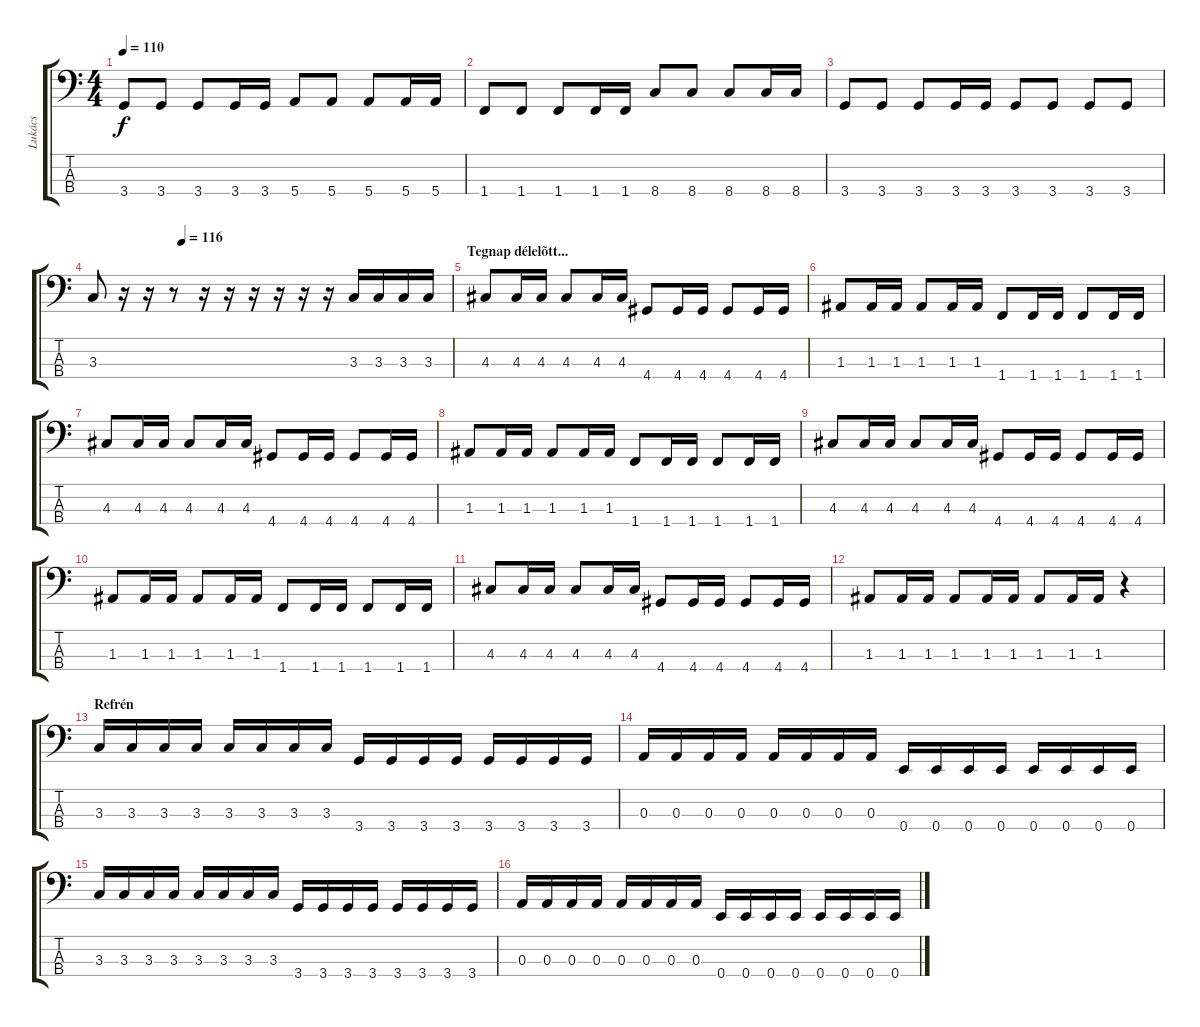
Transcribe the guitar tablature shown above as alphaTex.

\track ("Lukács" "Lukács") {instrument electricbasspick}
\staff {score tabs}
\tuning (G2 D2 A1 E1) {hide}
\ts (4 4)
\tempo 110
\clef f4
\ks c
3.4.8{dy f} 3.4.8 3.4.8 3.4.16 3.4.16 5.4.8 5.4.8 5.4.8 5.4.16 5.4.16 |
1.4.8 1.4.8 1.4.8 1.4.16 1.4.16 8.4.8 8.4.8 8.4.8 8.4.16 8.4.16 |
3.4.8 3.4.8 3.4.8 3.4.16 3.4.16 3.4.8 3.4.8 3.4.8 3.4.8 |
\tempo (116 0.25)
3.3.8 r.16 r.16 r.8 r.16 r.16 r.16 r.16 r.16 r.16 3.3.16 3.3.16 3.3.16 3.3.16 |
\section ("" "Tegnap délelõtt...")
4.3.8 4.3.16 4.3.16 4.3.8 4.3.16 4.3.16 4.4.8 4.4.16 4.4.16 4.4.8 4.4.16 4.4.16 |
1.3.8 1.3.16 1.3.16 1.3.8 1.3.16 1.3.16 1.4.8 1.4.16 1.4.16 1.4.8 1.4.16 1.4.16 |
4.3.8 4.3.16 4.3.16 4.3.8 4.3.16 4.3.16 4.4.8 4.4.16 4.4.16 4.4.8 4.4.16 4.4.16 |
1.3.8 1.3.16 1.3.16 1.3.8 1.3.16 1.3.16 1.4.8 1.4.16 1.4.16 1.4.8 1.4.16 1.4.16 |
4.3.8 4.3.16 4.3.16 4.3.8 4.3.16 4.3.16 4.4.8 4.4.16 4.4.16 4.4.8 4.4.16 4.4.16 |
1.3.8 1.3.16 1.3.16 1.3.8 1.3.16 1.3.16 1.4.8 1.4.16 1.4.16 1.4.8 1.4.16 1.4.16 |
4.3.8 4.3.16 4.3.16 4.3.8 4.3.16 4.3.16 4.4.8 4.4.16 4.4.16 4.4.8 4.4.16 4.4.16 |
1.3.8 1.3.16 1.3.16 1.3.8 1.3.16 1.3.16 1.3.8 1.3.16 1.3.16 r.4 |
\section ("" "Refrén")
3.3.16 3.3.16 3.3.16 3.3.16 3.3.16 3.3.16 3.3.16 3.3.16 3.4.16 3.4.16 3.4.16 3.4.16 3.4.16 3.4.16 3.4.16 3.4.16 |
0.3.16 0.3.16 0.3.16 0.3.16 0.3.16 0.3.16 0.3.16 0.3.16 0.4.16 0.4.16 0.4.16 0.4.16 0.4.16 0.4.16 0.4.16 0.4.16 |
3.3.16 3.3.16 3.3.16 3.3.16 3.3.16 3.3.16 3.3.16 3.3.16 3.4.16 3.4.16 3.4.16 3.4.16 3.4.16 3.4.16 3.4.16 3.4.16 |
0.3.16 0.3.16 0.3.16 0.3.16 0.3.16 0.3.16 0.3.16 0.3.16 0.4.16 0.4.16 0.4.16 0.4.16 0.4.16 0.4.16 0.4.16 0.4.16
